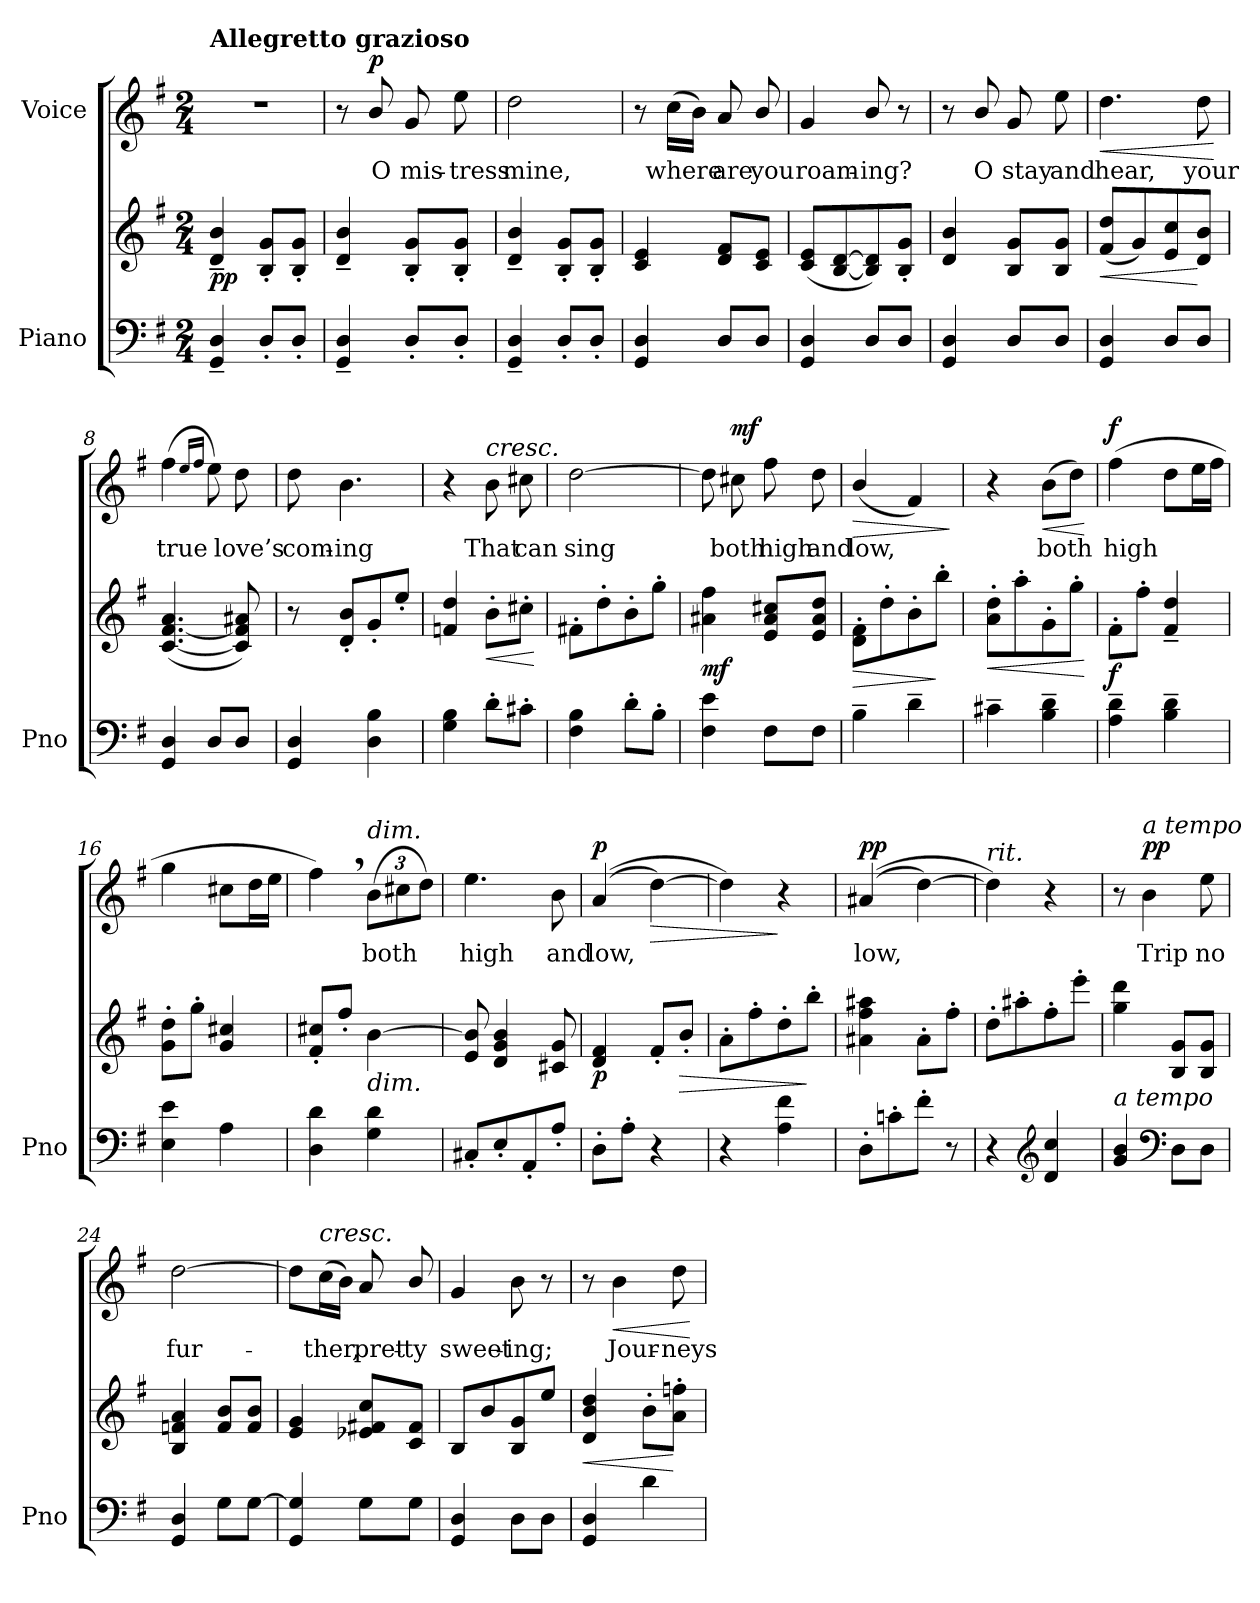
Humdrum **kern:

**kern	**kern	**dynam	**kern	**text	**dynam
*part2	*part2	*part2	*part1	*part1	*part1
*staff3	*staff2	*staff2/3	*staff1	*staff1	*staff1
*I"Piano	*	*	*I"Voice	*	*
*I'Pno	*	*	*	*	*
*clefF4	*clefG2	*	*clefG2	*	*
*k[f#]	*k[f#]	*	*k[f#]	*	*
*M2/4	*M2/4	*	*M2/4	*	*
=1	=1	=1	=1	=1	=1
!	!	!	!LO:TX:a:B:t=Allegretto grazioso	!	!
!	!	!LO:DY:b	!	!	!
4GG/~ 4D/~	4d/~ 4b/~	pp	2r	.	.
8D'/L	8B/' 8g/'L	.	.	.	.
8D'/J	8B/' 8g/'J	.	.	.	.
=2	=2	=2	=2	=2	=2
4GG/~ 4D/~	4d/~ 4b/~	.	8r	.	.
!	!	!	!	!LO:LY:b	!LO:DY:a
.	.	.	8b/	O	p
!	!	!	!	!LO:LY:b	!
8D'/L	8B/' 8g/'L	.	8g/	mis-	.
!	!	!	!	!LO:LY:b	!
8D'/J	8B/' 8g/'J	.	8ee\	-tress	.
=3	=3	=3	=3	=3	=3
!	!	!	!	!LO:LY:b	!
4GG/~ 4D/~	4d/~ 4b/~	.	2dd\	mine,	.
8D'/L	8B/' 8g/'L	.	.	.	.
8D'/J	8B/' 8g/'J	.	.	.	.
=4	=4	=4	=4	=4	=4
4GG/ 4D/	4c/ 4e/	.	8r	.	.
!	!	!	!	!LO:LY:b	!
.	.	.	(>16cc\LL	where	.
.	.	.	16b\JJ)	.	.
!	!	!	!	!LO:LY:b	!
8D/L	8d/ 8f#/L	.	8a/	are	.
!	!	!	!	!LO:LY:b	!
8D/J	8c/ 8e/J	.	8b/	you	.
=5	=5	=5	=5	=5	=5
!	!	!	!	!LO:LY:b	!
4GG/ 4D/	(<8c/ 8e/L	.	4g/	roam-	.
.	[8B/ [8d/	.	.	.	.
!	!	!	!	!LO:LY:b	!
8D/L	8B/] 8d/])	.	8b/	-ing?	.
8D/J	8B/' 8g/'J	.	8r	.	.
!!LO:LB:g=z
=6	=6	=6	=6	=6	=6
4GG/ 4D/	4d/ 4b/	.	8r	.	.
!	!	!	!	!LO:LY:b	!
.	.	.	8b/	O	.
!	!	!	!	!LO:LY:b	!
8D/L	8B/ 8g/L	.	8g/	stay	.
!	!	!	!	!LO:LY:b	!
8D/J	8B/ 8g/J	.	8ee\	and	.
=7	=7	=7	=7	=7	=7
!	!	!LO:HP:b	!	!LO:LY:b	!LO:HP:b
4GG/ 4D/	(<8f#/ 8dd/L	<	4.dd\	hear,	<
.	8g/)	.	.	.	.
8D/L	8e/ 8cc/	.	.	.	.
!	!	!	!	!LO:LY:b	!
8D/J	8d/ 8b/J	[	8dd\	your	.
.	.	.	.	.	[
=8	=8	=8	=8	=8	=8
!	!	!	!	!LO:LY:b	!
4GG/ 4D/	(>[4.c/ [4.f#/ 4.a/	.	(>4ff#\	true	.
.	.	.	16qee/LL	.	.
.	.	.	16qff#/JJ	.	.
8D/L	.	.	8ee\)	.	.
!	!	!	!	!LO:LY:b	!
8D/J	8c/] 8f#/] 8a#X/)	.	8dd\	love’s	.
=9	=9	=9	=9	=9	=9
!	!	!	!	!LO:LY:b	!
4GG/ 4D/	8r	.	8dd\	com-	.
!	!	!	!	!LO:LY:b	!
.	8d/' 8b/'L	.	4.b\	-ing	.
4D\ 4B\	8g'/	.	.	.	.
.	8ee'/J	.	.	.	.
=10	=10	=10	=10	=10	=10
4G\ 4B\	4fn/ 4dd/	.	4r	.	.
!	!	!	!LO:TX:a:i:t=cresc.	!	!
!	!	!LO:HP:b	!	!LO:LY:b	!
8d'\L	8b'\L	<	8b\	That	.
!	!	!	!	!LO:LY:b	!
8c#X'\J	8cc#X'\J	.	8cc#X\	can	.
.	.	[	.	.	.
!!LO:LB:g=z
=11	=11	=11	=11	=11	=11
!	!	!	!	!LO:LY:b	!
4F#\ 4B\	8f#X'\L	.	[2dd\	sing	.
.	8dd'\	.	.	.	.
8d'\L	8b'\	.	.	.	.
8B'\J	8gg'\J	.	.	.	.
=12	=12	=12	=12	=12	=12
!	!	!LO:DY:b	!	!	!
4F#\ 4e\	4a#X\ 4ff#\	mf	8dd\]	.	.
!	!	!	!	!LO:LY:b	!LO:DY:a
.	.	.	8cc#X\	both	mf
!	!	!	!	!LO:LY:b	!
8F#\L	8e/ 8a#/ 8cc#X/L	.	8ff#\	high	.
!	!	!	!	!LO:LY:b	!
8F#\J	8e/ 8a#/ 8dd/J	.	8dd\	and	.
=13	=13	=13	=13	=13	=13
!	!	!LO:HP:b	!	!LO:LY:b	!LO:HP:b
4B~\	8d\' 8f#\'L	>	(<4b/	low,	>
.	8dd'\	.	.	.	.
4d~\	8b'\	.	4f#/)	.	.
.	8bb'\J	]	.	.	.
.	.	.	.	.	]
=14	=14	=14	=14	=14	=14
!	!	!LO:HP:b	!	!	!
4c#X~\	8a\' 8dd\'L	<	4r	.	.
.	8aa'\	.	.	.	.
!	!	!	!	!LO:LY:b	!LO:HP:b
4B\~ 4d\~	8g'\	.	(>8b\L	both	<
.	8gg'\J	.	8dd\J)	.	.
.	.	[	.	.	[
=15	=15	=15	=15	=15	=15
!	!	!LO:DY:b	!	!LO:LY:b	!LO:DY:a
4A\~ 4d\~	8f#'\L	f	(>4ff#\	high	f
.	8ff#'\J	.	.	.	.
4B\~ 4d\~	4f#/~ 4dd/~	.	8dd\L	.	.
.	.	.	16ee\L	.	.
.	.	.	16ff#\JJ	.	.
=16	=16	=16	=16	=16	=16
4E\ 4e\	8g\' 8dd\'L	.	4gg\	.	.
.	8gg'\J	.	.	.	.
4A\	4g/ 4cc#X/	.	8cc#X\L	.	.
.	.	.	16dd\L	.	.
.	.	.	16ee\JJ	.	.
!!LO:PB:g=z
=17	=17	=17	=17	=17	=17
4D\ 4d\	8f#/' 8cc#X/'L	.	4ff#,\)	.	.
.	8ff#'/J	.	.	.	.
*	*	*	*Xbrackettup	*	*
!	!	!	!LO:TX:a:i:t=dim.	!	!
!	!LO:TX:b:i:t=dim.	!	!	!	!
!	!	!	!	!LO:LY:b	!
4G\ 4d\	[4b\	.	(>12b\L	both	.
.	.	.	12cc#X\	.	.
.	.	.	12dd\J)	.	.
=18	=18	=18	=18	=18	=18
!	!	!	!	!LO:LY:b	!
8C#X'/L	8e/ 8b/]	.	4.ee\	high	.
8E'/	4d/ 4g/ 4b/	.	.	.	.
8AA'/	.	.	.	.	.
!	!	!	!	!LO:LY:b	!
8A'/J	8c#X/ 8g/	.	8b\	and	.
=19	=19	=19	=19	=19	=19
!	!	!LO:DY:b	!	!LO:LY:b	!LO:DY:a
8D'\L	4d/ 4f#/	p	(>(>4a/	low,	p
8A'\J	.	.	.	.	.
!	!	!	!	!	!LO:HP:b
4r	8f#'/L	.	[4dd\)	.	>
!	!	!LO:HP:b	!	!	!
.	8b'/J	>	.	.	.
=20	=20	=20	=20	=20	=20
4r	8a'\L	.	4dd\])	.	.
.	8ff#'\	.	.	.	.
4A\ 4f#\	8dd'\	.	4r	.	]
.	8bb'\J	]	.	.	.
=21	=21	=21	=21	=21	=21
!	!	!LO:DY:b	!	!LO:LY:b	!
!	!	!LO:DY:n=1:b	!	!	!LO:DY:a
8D'\L	4a#X\ 4ff#\ 4aa#X\	pp other-dynamics	(>(>4a#X/	low,	pp
8cn'\	.	.	.	.	.
8f#'\J	8a#'\L	.	[4dd\)	.	.
8r	8ff#'\J	.	.	.	.
=22	=22	=22	=22	=22	=22
!	!	!	!LO:TX:a:i:t=rit.	!	!
4r	8dd'\L	.	4dd\])	.	.
.	8aa#X'\	.	.	.	.
*clefG2	*	*	*	*	*
4d/ 4cc/	8ff#'\	.	4r	.	.
.	8eee'\J	.	.	.	.
!!LO:LB:g=z
=23	=23	=23	=23	=23	=23
!LO:TX:a:i:t=a tempo	!	!	!	!	!
4g/ 4b/	4gg\ 4ddd\	.	8r	.	.
!	!	!	!LO:TX:a:i:t=a tempo	!	!
!	!	!	!	!LO:LY:b	!LO:DY:a
.	.	.	4b\	Trip	pp
*clefF4	*	*	*	*	*
8D\L	8B/ 8g/L	.	.	.	.
!	!	!	!	!LO:LY:b	!
8D\J	8B/ 8g/J	.	8ee\	no	.
=24	=24	=24	=24	=24	=24
!	!	!	!	!LO:LY:b	!
4GG/ 4D/	4B/ 4fn/ 4a/	.	[2dd\	fur-	.
8G\L	8f/ 8b/L	.	.	.	.
[8G\J	8f/ 8b/J	.	.	.	.
=25	=25	=25	=25	=25	=25
4GG/ 4G/]	4e/ 4g/	.	8dd\L]	.	.
!	!	!	!LO:TX:a:i:t=cresc.	!	!
!	!	!	!	!LO:LY:b	!
.	.	.	(>16cc\L	-ther,	.
.	.	.	16b\JJ)	.	.
!	!	!	!	!LO:LY:b	!
8G\L	8e-X/ 8f#X/ 8cc/L	.	8a/	pret-	.
!	!	!	!	!LO:LY:b	!
8G\J	8c/ 8f#/J	.	8b/	-ty	.
=26	=26	=26	=26	=26	=26
!	!	!	!	!LO:LY:b	!
4GG/ 4D/	8B/L	.	4g/	sweet-	.
.	8b/	.	.	.	.
!	!	!	!	!LO:LY:b	!
8D\L	8B/ 8g/	.	8b\	-ing;	.
8D\J	8ee/J	.	8r	.	.
=27	=27	=27	=27	=27	=27
!	!	!LO:HP:b	!	!	!
4GG/ 4D/	4d/ 4b/ 4dd/	<	8r	.	.
!	!	!	!	!LO:LY:b	!LO:HP:b
.	.	.	4b\	Jour-	<
4d\	8b'\L	.	.	.	.
!	!	!	!	!LO:LY:b	!
.	8a\' 8ffn\'J	[	8dd\	-neys	.
.	.	.	.	.	[
=	=	=	=	=	=
*-	*-	*-	*-	*-	*-
